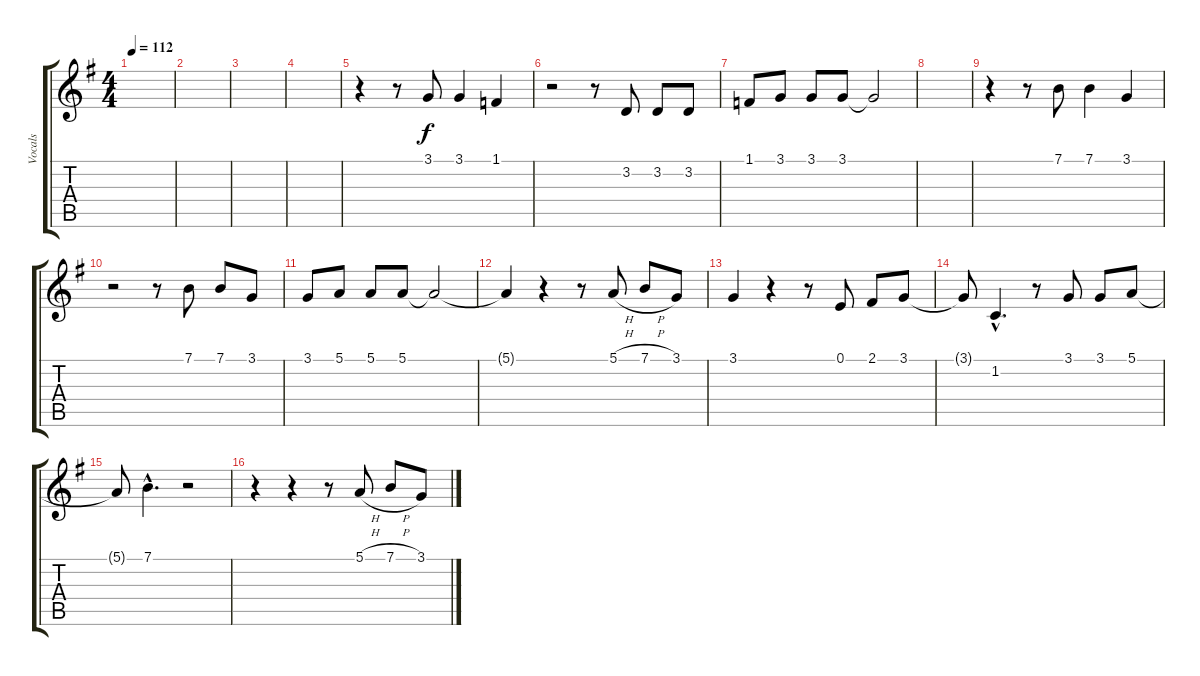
\track ("Vocals" "Vocals") {instrument vibraphone}
\staff {score tabs}
\tuning (E4 B3 G3 D3 A2 E2) {hide}
\ts (4 4)
\tempo 112
\clef g2
\ks g
|
|
|
|
r.4 r.8 3.1.8 3.1.4 1.1.4 |
r.2 r.8 3.2.8 3.2.8 3.2.8 |
1.1.8 3.1.8 3.1.8 3.1.8 3.1{t}.2 |
|
r.4 r.8 7.1.8 7.1.4 3.1.4 |
r.2 r.8 7.1.8 7.1.8 3.1.8 |
3.1.8 5.1.8 5.1.8 5.1.8 5.1{t}.2 |
5.1{t}.4 r.4 r.8 5.1{h}.8 7.1{h}.8 3.1.8 |
3.1.4 r.4 r.8 0.1.8 2.1.8 3.1.8 |
3.1{t}.8 1.2{hac}.4{d} r.8 3.1.8 3.1.8 5.1.8 |
5.1{t}.8 7.1{hac}.4{d} r.2 |
r.4 r.4 r.8 5.1{h}.8 7.1{h}.8 3.1.8
